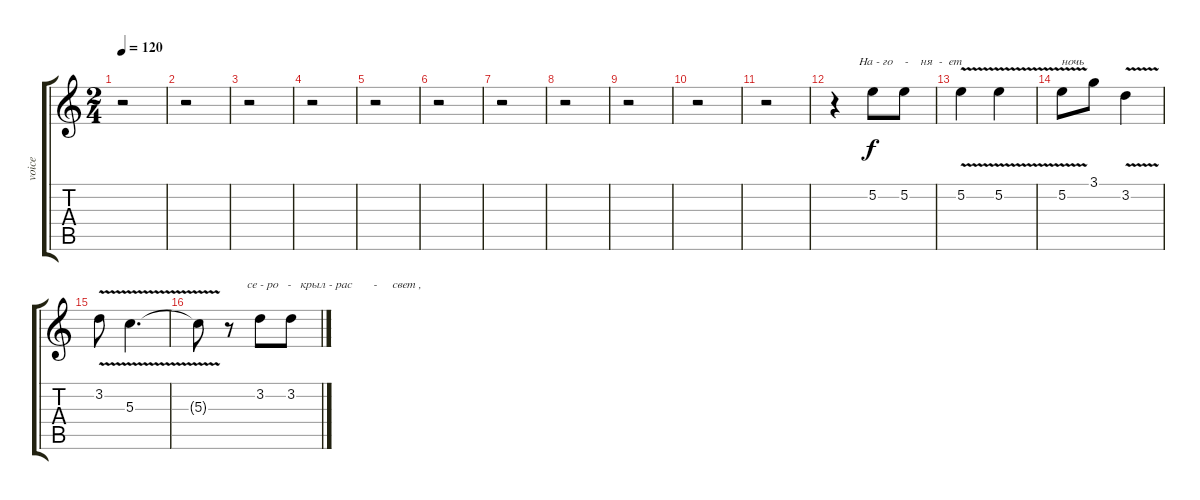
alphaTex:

\track ("voice" "voice") {instrument synthbass1}
\staff {score tabs}
\tuning (E4 B3 G3 D3 A2 E2) {hide}
\ts (2 4)
\tempo 120
\clef g2
\ks c
r.2{dy f} |
r.2 |
r.2 |
r.2 |
r.2 |
r.2 |
r.2 |
r.2 |
r.2 |
r.2 |
r.2 |
r.4{txt "        На - го    -    ня  -  ет"} 5.2.8 5.2.8 |
5.2{v}.4 5.2{v}.4 |
5.2{v}.8{txt "ночь"} 3.1.8 3.2{v}.4 |
3.2{v}.8 5.3{v}.4{d} |
5.3{t}.8 r.8{txt "      се - ро   -   крыл - рас       -     свет ,"} 3.2.8 3.2.8
